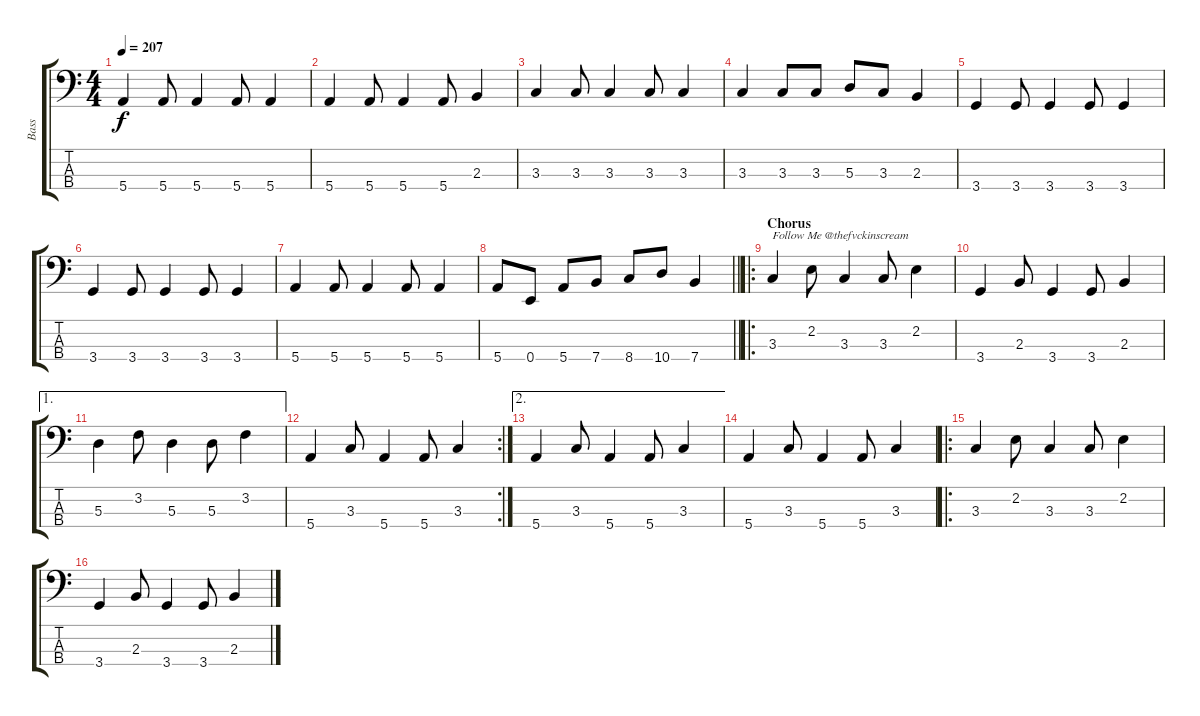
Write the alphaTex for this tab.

\track ("Bass" "Bass") {instrument electricbassfinger}
\staff {score tabs}
\tuning (G2 D2 A1 E1) {hide}
\ts (4 4)
\tempo 207
\clef f4
\ks c
5.4.4{dy f} 5.4.8 5.4.4 5.4.8 5.4.4 |
5.4.4 5.4.8 5.4.4 5.4.8 2.3.4 |
3.3.4 3.3.8 3.3.4 3.3.8 3.3.4 |
3.3.4 3.3.8 3.3.8 5.3.8 3.3.8 2.3.4 |
3.4.4 3.4.8 3.4.4 3.4.8 3.4.4 |
3.4.4 3.4.8 3.4.4 3.4.8 3.4.4 |
5.4.4 5.4.8 5.4.4 5.4.8 5.4.4 |
\barLineRight lightlight
5.4.8 0.4.8 5.4.8 7.4.8 8.4.8 10.4.8 7.4.4 |
\ro
\section ("" "Chorus")
3.3.4{txt "Follow Me @thefvckinscream"} 2.2.8 3.3.4 3.3.8 2.2.4 |
3.4.4 2.3.8 3.4.4 3.4.8 2.3.4 |
\ae 1
5.3.4 3.2.8 5.3.4 5.3.8 3.2.4 |
\rc 2
5.4.4 3.3.8 5.4.4 5.4.8 3.3.4 |
\ae 2
5.4.4 3.3.8 5.4.4 5.4.8 3.3.4 |
5.4.4 3.3.8 5.4.4 5.4.8 3.3.4 |
\ro
3.3.4 2.2.8 3.3.4 3.3.8 2.2.4 |
3.4.4 2.3.8 3.4.4 3.4.8 2.3.4
